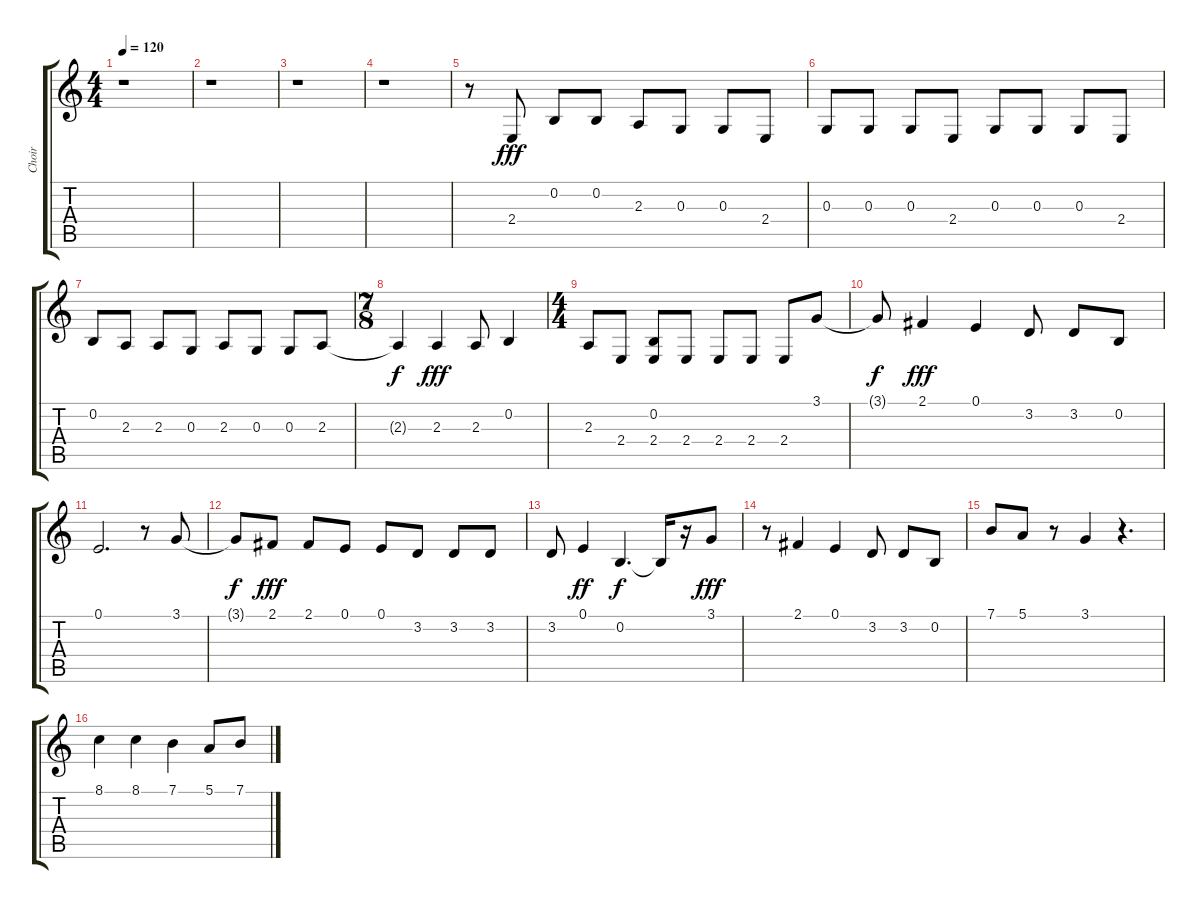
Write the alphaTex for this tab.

\track ("Choir" "Choir") {instrument choiraahs}
\staff {score tabs}
\tuning (E4 B3 G3 D3 A2 E2) {hide}
\ts (4 4)
\tempo 120
\clef g2
\ks c
r.1{dy f} |
r.1 |
r.1 |
r.1 |
r.8 2.4.8{dy fff volume 14 balance 9} 0.2.8 0.2.8 2.3.8 0.3.8 0.3.8 2.4.8 |
0.3.8 0.3.8 0.3.8 2.4.8 0.3.8 0.3.8 0.3.8 2.4.8 |
0.2.8 2.3.8 2.3.8 0.3.8 2.3.8 0.3.8 0.3.8 2.3.8 |
\ts (7 8)
2.3{t}.4{dy f} 2.3.4{dy fff} 2.3.8 0.2.4 |
\ts (4 4)
2.3.8{volume 11} 2.4.8{volume 8} (0.2 2.4).8 2.4.8 2.4.8 2.4.8 2.4.8 3.1.8 |
3.1{t}.8{dy f} 2.1.4{dy fff} 0.1.4 3.2.8 3.2.8 0.2.8 |
0.1.2{d} r.8 3.1.8 |
3.1{t}.8{dy f} 2.1.8{dy fff} 2.1.8 0.1.8 0.1.8 3.2.8 3.2.8 3.2.8 |
3.2.8 0.1.4{dy ff} 0.2.4{d dy f} 0.2{t}.16 r.16 3.1.8{dy fff} |
r.8 2.1.4 0.1.4 3.2.8 3.2.8 0.2.8 |
7.1.8 5.1.8 r.8 3.1.4 r.4{d} |
8.1.4 8.1.4 7.1.4 5.1.8 7.1.8
